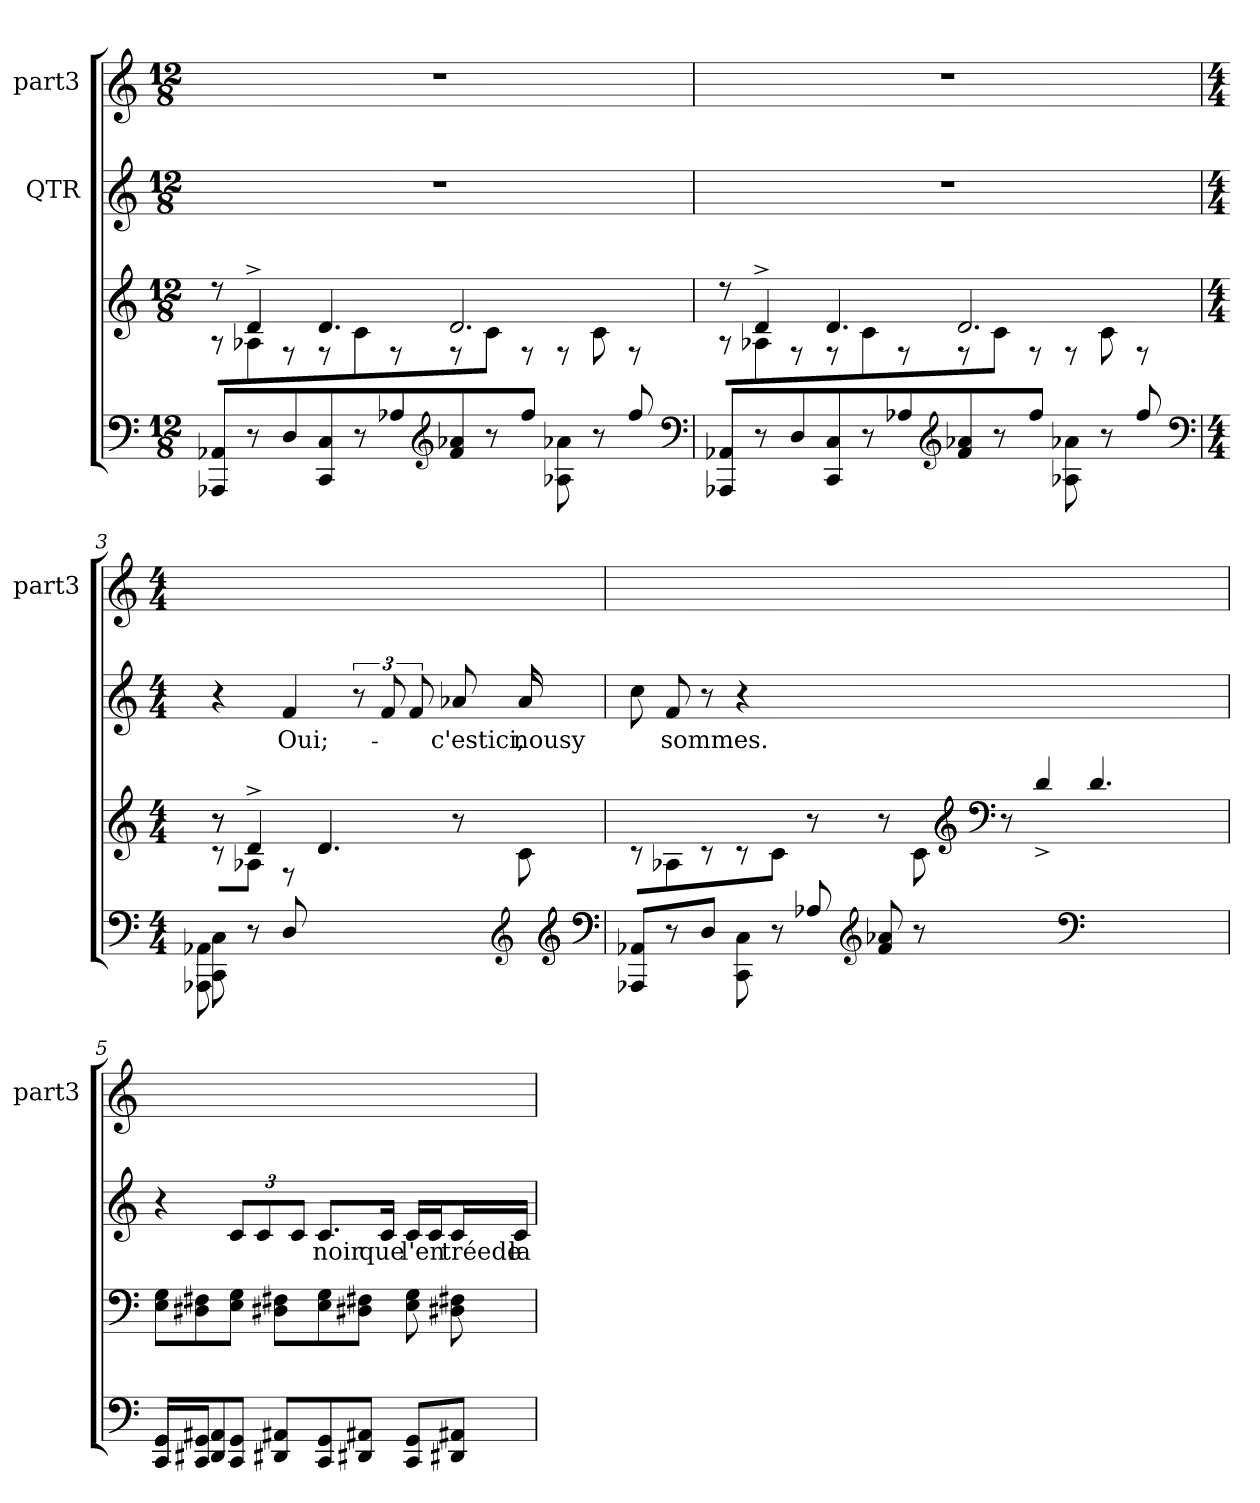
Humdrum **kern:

**kern	**kern	**kern	**text	**kern
*part3	*part3	*part2	*part2	*part1
*staff4	*staff3	*staff2	*staff2	*staff1
*	*	*I"QTR	*	*I"part3
*	*	*	*	*I'part3
*clefF4	*clefG2	*clefG2	*	*clefG2
*k[]	*k[]	*k[]	*	*k[]
*M12/8	*M12/8	*M12/8	*	*M12/8
=1	=1	=1	=1	=1
*	*^	*	*	*
8AAA-Xi\ 8AA-Xi\	8r	8r	1.r	.	1.r
8r	4d^>j/	8A-XZ\J	.	.	.
8Di/J	.	8r	.	.	.
8CCi\ 8Ci\	4.dj/	8r	.	.	.
8r	.	8cZ\J	.	.	.
8A-Xi/J	.	8r	.	.	.
*clefG2	*	*	*	*	*
8fi/ 8a-Xi/	2.dj/	8r	.	.	.
8r	.	8cZ\J	.	.	.
8ffi/J	.	8r	.	.	.
8A-Xi\ 8a-Xi\	.	8r	.	.	.
8r	.	8cZ\	.	.	.
8ffi/	.	8r	.	.	.
*clefF4	*	*	*	*	*
=2	=2	=2	=2	=2	=2
8AAA-Xi\ 8AA-Xi\	8r	8r	1.r	.	1.r
8r	4d^>j/	8A-XZ\J	.	.	.
8Di/J	.	8r	.	.	.
8CCi\ 8Ci\	4.dj/	8r	.	.	.
8r	.	8cZ\J	.	.	.
8A-Xi/J	.	8r	.	.	.
*clefG2	*	*	*	*	*
8a-Xi/ 8fi/	2.dj/	8r	.	.	.
8r	.	8cZ\J	.	.	.
8ffi/J	.	8r	.	.	.
8A-Xi\ 8a-Xi\	.	8r	.	.	.
8r	.	8cZ\	.	.	.
8ffi/	.	8r	.	.	.
*	*v	*v	*	*	*
*clefF4	*	*	*	*
!!LO:LB:g=z
=3	=3	=3	=3	=3
*M4/4	*M4/4	*M4/4	*	*M4/4
*^	*^	*	*	*
*	*	*	*^	*	*	*
8CCV\ 8CV\	8AAA-Xi\ 8AA-Xi\	8r	8r	8r	4r	.	1ryy
2..ryy	8r	4d^>j/	8A-XZ\J	2..ryy	.	.	.
.	8Di/	.	8r	.	4fj/	Oui;-	.
.	2ryy	2ryy	4.dZ/	.	.	.	.
.	.	.	.	.	12r	.	.
.	.	.	.	.	12fj/	.	.
.	.	.	.	.	12fj/	.	.
.	.	.	8r	.	8a-Xj/	c'estici,	.
*clefG2	*	*	*	*	*	*	*
.	8ryy	8ryy	8cZ\	.	16a-j/	nousy	.
.	.	.	.	.	16ryy	.	.
*clefG2	*	*	*	*	*	*	*
8ryy	8ryy	8ryy	8ryy	8ryy	8ryy	.	8ryy
*v	*v	*	*	*	*	*	*
*	*v	*v	*v	*	*	*
*clefF4	*	*	*	*
=4	=4	=4	=4	=4
*	*^	*	*	*
8AAA-Xi\ 8AA-Xi\	2ryy	8r	8ccj\	.	1ryy
8r	.	8A-XZ\J	8fj/	sommes.	.
8Di/J	.	8r	8r	.	.
8CCi\ 8Ci\	.	8r	4r	.	.
8r	2ryy	8cZ\J	.	.	.
8A-Xi/	.	8r	4.ryy	.	.
*clefG2	*	*	*	*	*
8a-Xi/ 8fi/	.	8r	.	.	.
8r	.	8cZ\	.	.	.
*	*clefG2	*	*	*	*
2ryy	8ryy	1ryy	1ryy	.	1ryy
*	*clefF4	*	*	*	*
.	8r	.	.	.	.
.	4d^>j/	.	.	.	.
*clefF4	*	*	*	*	*
2ryy	4.dj/	.	.	.	.
.	4ryy	.	.	.	.
8ryy	.	8ryy	8ryy	.	8ryy
*	*v	*v	*	*	*
!!LO:PB:g=z
=5	=5	=5	=5	=5
*^	*	*	*	*
8GGZ/ 8CCZ/J	8GGi/ 8CCi/L	8Ej\ 8Gj\L	4r	.	1ryy
8GGZ/ 8CCZ/J	8AA#Xi/ 8DD#Xi/	8D#Xj\ 8F#Xj\	.	.	.
2.ryy	8GGi/ 8CCi/J	8Ej\ 8Gj\J	12cj/L	.	.
.	.	.	12cj/	.	.
.	8AA#Xi/ 8DD#Xi/L	8D#Xj\ 8F#Xj\L	.	.	.
.	.	.	12cj/J	.	.
.	8GGi/ 8CCi/	8Ej\ 8Gj\	8.cj/L	noir	.
.	8AA#Xi/ 8DD#Xi/J	8D#Xj\ 8F#Xj\J	.	.	.
.	.	.	16cj/Jk	que	.
.	8GGi/ 8CCi/L	8Ej\ 8Gj\	16cj/LL	l'en	.
.	.	.	16cj/J	--	.
.	8AA#Xi/ 8DD#Xi/J	8D#Xj\ 8F#Xj\	16cj/L	tréede	.
.	.	.	16cj/JJ	la	.
*v	*v	*	*	*	*
=	=	=	=	=
*-	*-	*-	*-	*-
